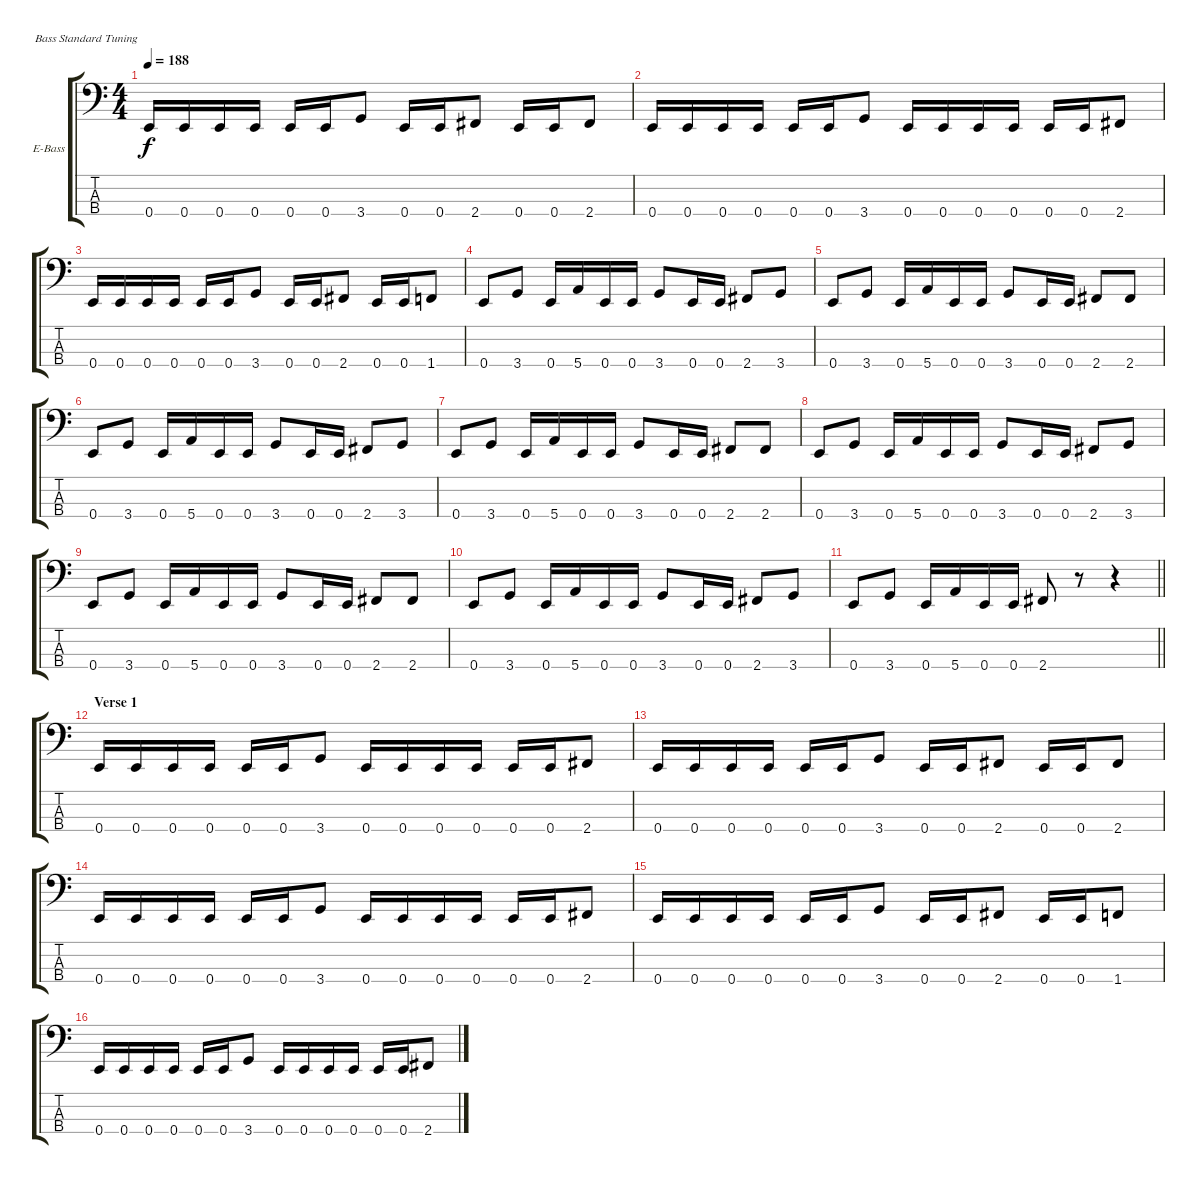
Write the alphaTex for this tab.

\bracketExtendMode groupsimilarinstruments
\firstSystemTrackNameOrientation horizontal
\otherSystemsTrackNameOrientation horizontal
\track ("Bass" "E-Bass") {instrument electricbassfinger}
\staff {score tabs}
\tuning (G2 D2 A1 E1)
\ts (4 4)
\tempo 188
\clef f4
\ks c
0.4.16{dy f} 0.4.16 0.4.16 0.4.16 0.4.16 0.4.16 3.4.8 0.4.16 0.4.16 2.4.8 0.4.16 0.4.16 2.4.8 |
0.4.16 0.4.16 0.4.16 0.4.16 0.4.16 0.4.16 3.4.8 0.4.16 0.4.16 0.4.16 0.4.16 0.4.16 0.4.16 2.4.8 |
0.4.16 0.4.16 0.4.16 0.4.16 0.4.16 0.4.16 3.4.8 0.4.16 0.4.16 2.4.8 0.4.16 0.4.16 1.4.8 |
0.4.8 3.4.8 0.4.16 5.4.16 0.4.16 0.4.16 3.4.8 0.4.16 0.4.16 2.4.8 3.4.8 |
0.4.8 3.4.8 0.4.16 5.4.16 0.4.16 0.4.16 3.4.8 0.4.16 0.4.16 2.4.8 2.4.8 |
0.4.8 3.4.8 0.4.16 5.4.16 0.4.16 0.4.16 3.4.8 0.4.16 0.4.16 2.4.8 3.4.8 |
0.4.8 3.4.8 0.4.16 5.4.16 0.4.16 0.4.16 3.4.8 0.4.16 0.4.16 2.4.8 2.4.8 |
0.4.8 3.4.8 0.4.16 5.4.16 0.4.16 0.4.16 3.4.8 0.4.16 0.4.16 2.4.8 3.4.8 |
0.4.8 3.4.8 0.4.16 5.4.16 0.4.16 0.4.16 3.4.8 0.4.16 0.4.16 2.4.8 2.4.8 |
0.4.8 3.4.8 0.4.16 5.4.16 0.4.16 0.4.16 3.4.8 0.4.16 0.4.16 2.4.8 3.4.8 |
\barLineRight lightlight
0.4.8 3.4.8 0.4.16 5.4.16 0.4.16 0.4.16 2.4.8 r.8 r.4 |
\section ("" "Verse 1")
0.4.16 0.4.16 0.4.16 0.4.16 0.4.16 0.4.16 3.4.8 0.4.16 0.4.16 0.4.16 0.4.16 0.4.16 0.4.16 2.4.8 |
0.4.16 0.4.16 0.4.16 0.4.16 0.4.16 0.4.16 3.4.8 0.4.16 0.4.16 2.4.8 0.4.16 0.4.16 2.4.8 |
0.4.16 0.4.16 0.4.16 0.4.16 0.4.16 0.4.16 3.4.8 0.4.16 0.4.16 0.4.16 0.4.16 0.4.16 0.4.16 2.4.8 |
0.4.16 0.4.16 0.4.16 0.4.16 0.4.16 0.4.16 3.4.8 0.4.16 0.4.16 2.4.8 0.4.16 0.4.16 1.4.8 |
0.4.16 0.4.16 0.4.16 0.4.16 0.4.16 0.4.16 3.4.8 0.4.16 0.4.16 0.4.16 0.4.16 0.4.16 0.4.16 2.4.8
